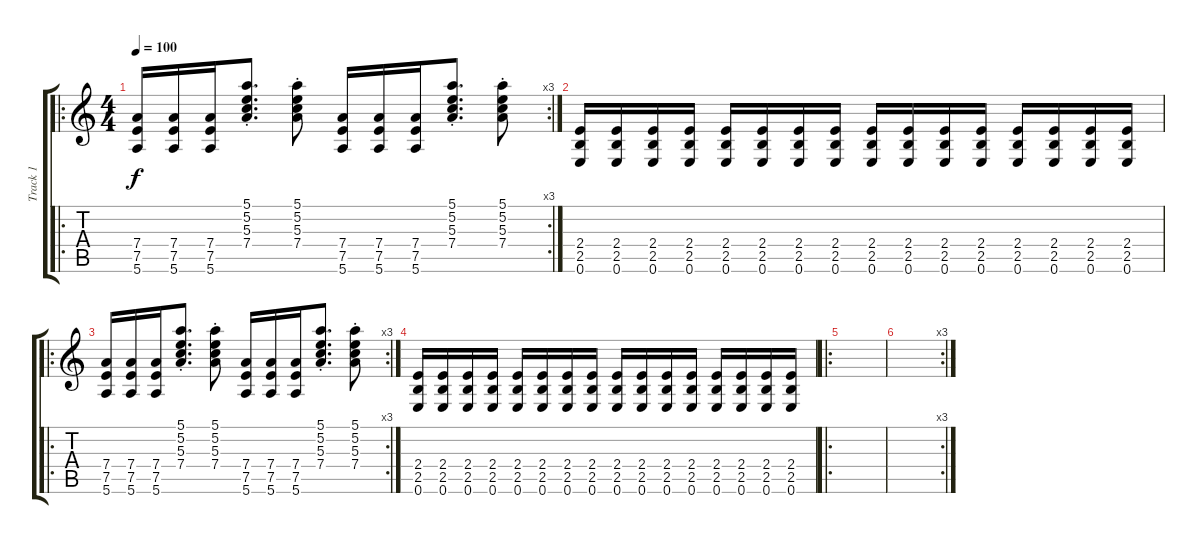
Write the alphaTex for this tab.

\track ("Track 1" "Track 1") {instrument electricguitarclean}
\staff {score tabs}
\tuning (E4 B3 G3 D3 A2 E2) {hide}
\ro
\rc 3
\ts (4 4)
\tempo 100
\clef g2
\ks c
(7.4 7.5 5.6).16{dy f} (7.4 7.5 5.6).16 (7.4 7.5 5.6).16 (5.1{st} 5.2{st} 5.3{st} 7.4{st}).8{d} (5.1{st} 5.2{st} 5.3{st} 7.4{st}).8 (7.4 7.5 5.6).16 (7.4 7.5 5.6).16 (7.4 7.5 5.6).16 (5.1{st} 5.2{st} 5.3{st} 7.4{st}).8{d} (5.1{st} 5.2{st} 5.3{st} 7.4{st}).8 |
(2.4 2.5 0.6).16 (2.4 2.5 0.6).16 (2.4 2.5 0.6).16 (2.4 2.5 0.6).16 (2.4 2.5 0.6).16 (2.4 2.5 0.6).16 (2.4 2.5 0.6).16 (2.4 2.5 0.6).16 (2.4 2.5 0.6).16 (2.4 2.5 0.6).16 (2.4 2.5 0.6).16 (2.4 2.5 0.6).16 (2.4 2.5 0.6).16 (2.4 2.5 0.6).16 (2.4 2.5 0.6).16 (2.4 2.5 0.6).16 |
\ro
\rc 3
(7.4 7.5 5.6).16 (7.4 7.5 5.6).16 (7.4 7.5 5.6).16 (5.1{st} 5.2{st} 5.3{st} 7.4{st}).8{d} (5.1{st} 5.2{st} 5.3{st} 7.4{st}).8 (7.4 7.5 5.6).16 (7.4 7.5 5.6).16 (7.4 7.5 5.6).16 (5.1{st} 5.2{st} 5.3{st} 7.4{st}).8{d} (5.1{st} 5.2{st} 5.3{st} 7.4{st}).8 |
(2.4 2.5 0.6).16 (2.4 2.5 0.6).16 (2.4 2.5 0.6).16 (2.4 2.5 0.6).16 (2.4 2.5 0.6).16 (2.4 2.5 0.6).16 (2.4 2.5 0.6).16 (2.4 2.5 0.6).16 (2.4 2.5 0.6).16 (2.4 2.5 0.6).16 (2.4 2.5 0.6).16 (2.4 2.5 0.6).16 (2.4 2.5 0.6).16 (2.4 2.5 0.6).16 (2.4 2.5 0.6).16 (2.4 2.5 0.6).16 |
\ro
|
\rc 3
